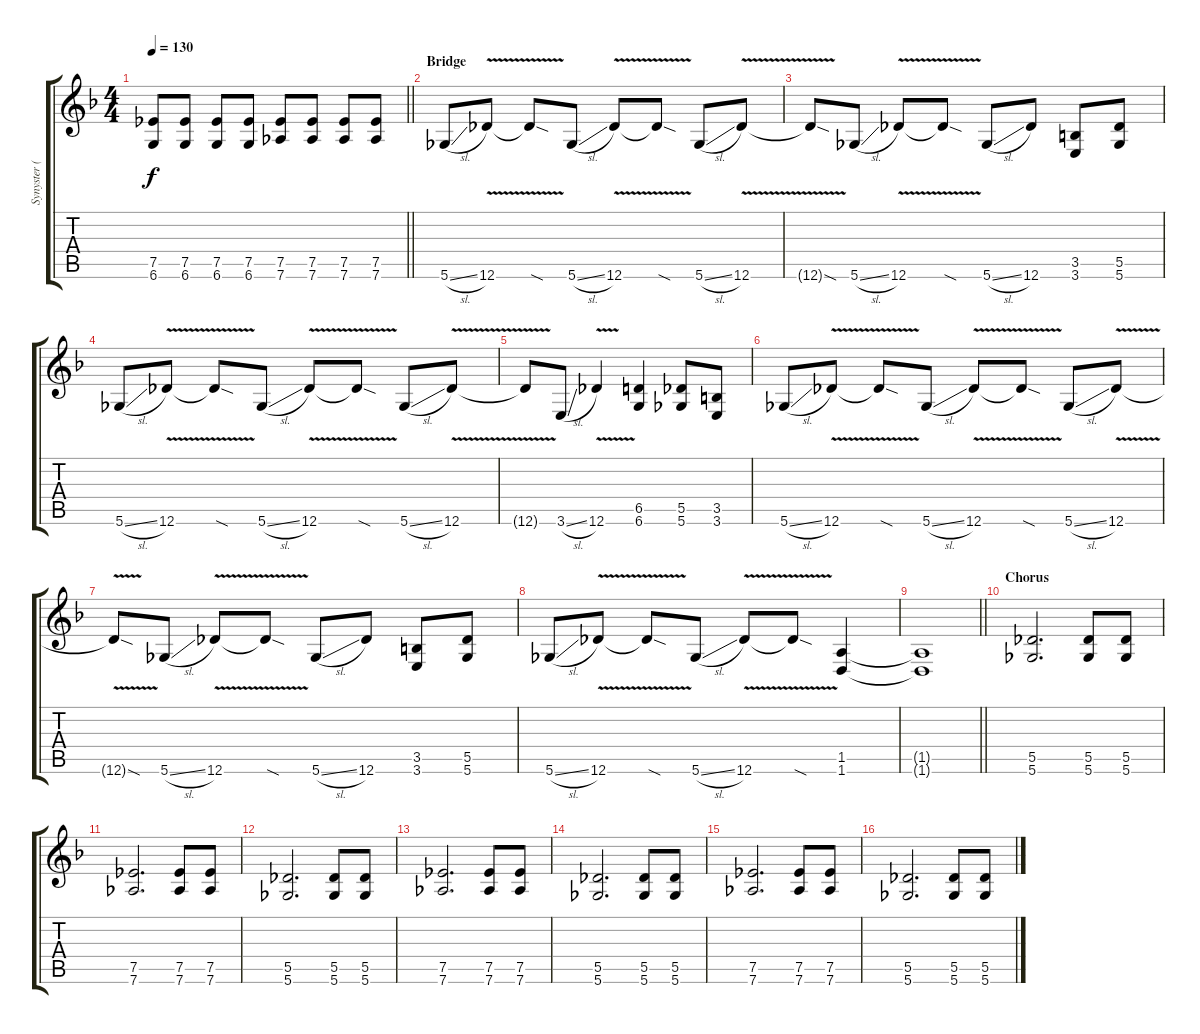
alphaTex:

\track ("Synyster ( Rhy Gtr )" "Synyster (") {instrument distortionguitar}
\staff {score tabs}
\tuning (Eb4 Bb3 Gb3 Db3 Ab2 Db2) {hide}
\ts (4 4)
\tempo 130
\clef g2
\barLineRight lightlight
\ks f
(7.5 6.6).8{dy f} (7.5 6.6).8 (7.5 6.6).8 (7.5 6.6).8 (7.5 7.6).8 (7.5 7.6).8 (7.5 7.6).8 (7.5 7.6).8 |
\section ("" "Bridge")
5.6{sl}.8 12.6{v}.8 12.6{sod t}.8 5.6{sl}.8 12.6{v}.8 12.6{sod t}.8 5.6{sl}.8 12.6{v}.8 |
12.6{sod t}.8 5.6{sl}.8 12.6{v}.8 12.6{sod t}.8 5.6{sl}.8 12.6.8 (3.5 3.6).8 (5.5 5.6).8 |
5.6{sl}.8 12.6{v}.8 12.6{sod t}.8 5.6{sl}.8 12.6{v}.8 12.6{sod t}.8 5.6{sl}.8 12.6{v}.8 |
12.6{t}.8 3.6{sl}.8 12.6{v}.4 (6.5 6.6).4 (5.5 5.6).8 (3.5 3.6).8 |
5.6{sl}.8 12.6{v}.8 12.6{sod t}.8 5.6{sl}.8 12.6{v}.8 12.6{sod t}.8 5.6{sl}.8 12.6{v}.8 |
12.6{sod t}.8 5.6{sl}.8 12.6{v}.8 12.6{sod t}.8 5.6{sl}.8 12.6.8 (3.5 3.6).8 (5.5 5.6).8 |
5.6{sl}.8 12.6{v}.8 12.6{sod t}.8 5.6{sl}.8 12.6{v}.8 12.6{sod t}.8 (1.5 1.6).4 |
\barLineRight lightlight
(1.5{t} 1.6{t}).1 |
\section ("" "Chorus")
(5.5 5.6).2{d} (5.5 5.6).8 (5.5 5.6).8 |
(7.5 7.6).2{d} (7.5 7.6).8 (7.5 7.6).8 |
(5.5 5.6).2{d} (5.5 5.6).8 (5.5 5.6).8 |
(7.5 7.6).2{d} (7.5 7.6).8 (7.5 7.6).8 |
(5.5 5.6).2{d} (5.5 5.6).8 (5.5 5.6).8 |
(7.5 7.6).2{d} (7.5 7.6).8 (7.5 7.6).8 |
(5.5 5.6).2{d} (5.5 5.6).8 (5.5 5.6).8
